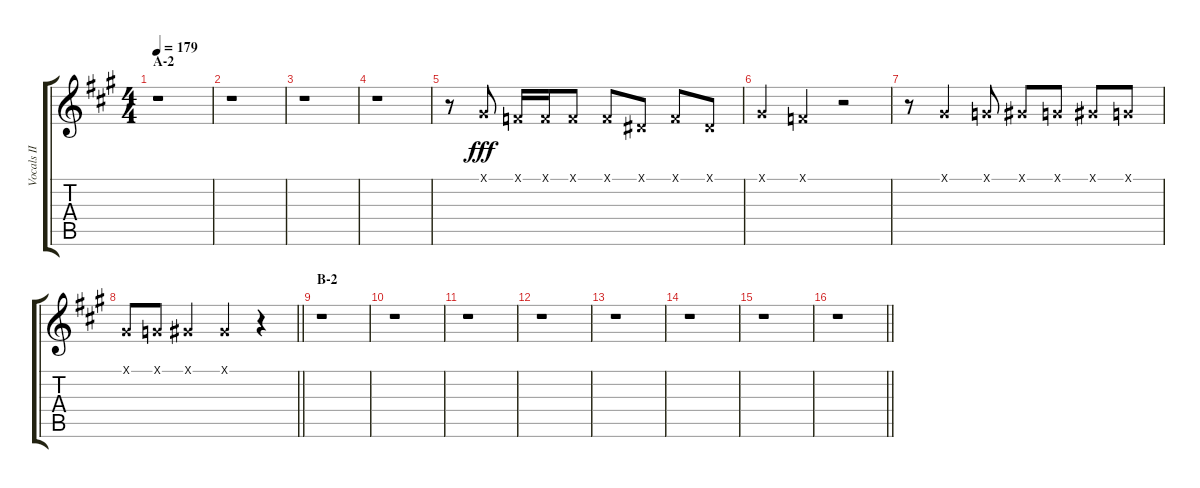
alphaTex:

\track ("Vocals II" "Vocals II") {instrument voiceoohs}
\staff {score tabs}
\tuning (Eb4 Bb3 Gb3 Db3 Ab2 Eb2) {hide}
\ts (4 4)
\section ("" "A-2")
\tempo 179
\clef g2
\ks a
r.1{dy fff} |
r.1 |
r.1 |
r.1 |
r.8 5.1{x}.8 2.1{x}.16 2.1{x}.16 2.1{x}.8 2.1{x}.8 0.1{x}.8 2.1{x}.8 0.1{x}.8 |
5.1{x}.4 2.1{x}.4 r.2 |
r.8 5.1{x}.4 4.1{x}.8 5.1{x}.8 4.1{x}.8 5.1{x}.8 4.1{x}.8 |
\barLineRight lightlight
5.1{x}.8 4.1{x}.8 5.1{x}.4 5.1{x}.4 r.4 |
\section ("" "B-2")
r.1 |
r.1 |
r.1 |
r.1 |
r.1 |
r.1 |
r.1 |
\barLineRight lightlight
r.1
